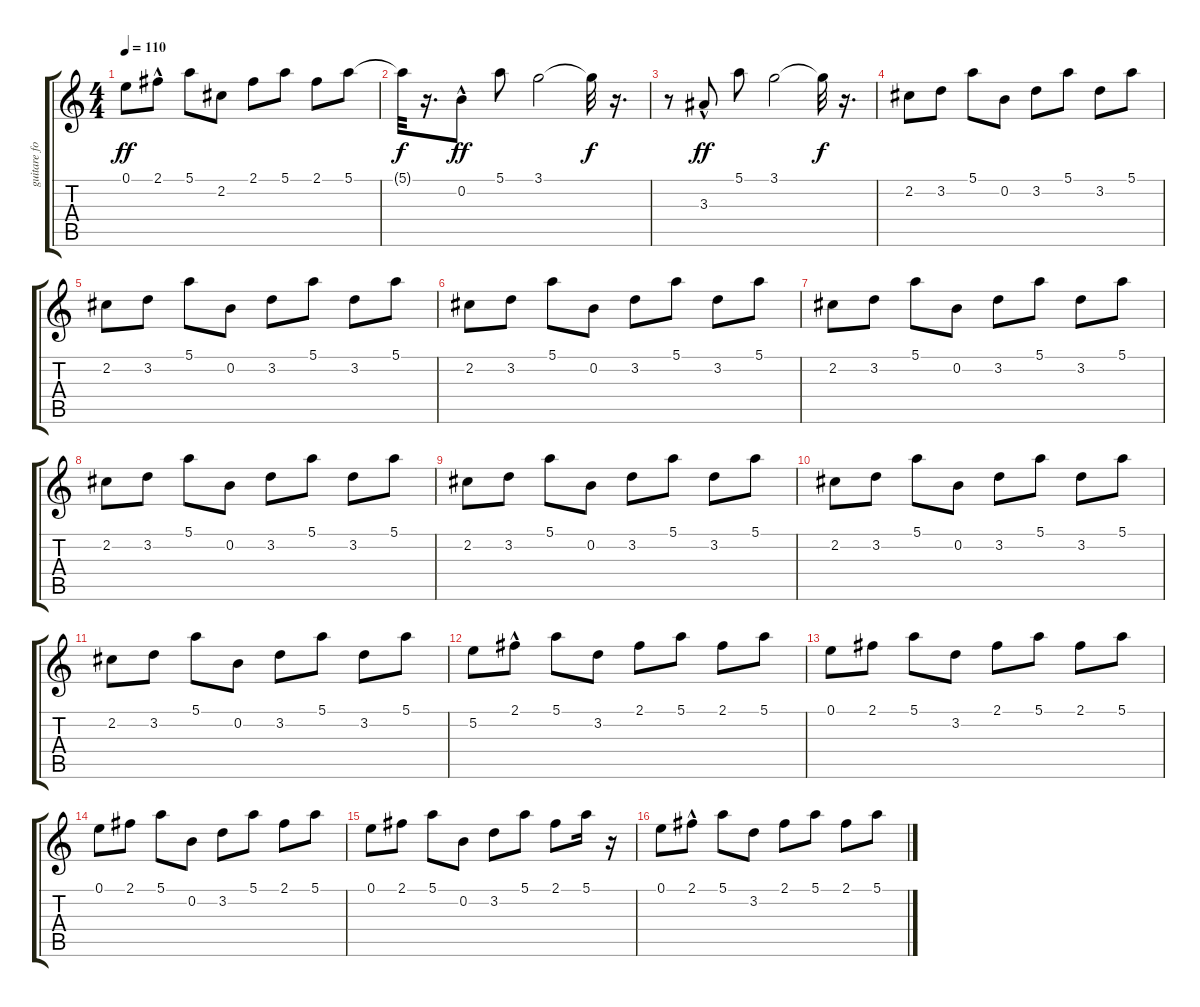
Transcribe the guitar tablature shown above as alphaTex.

\track ("guitare folk" "guitare fo") {instrument acousticguitarsteel}
\staff {score tabs}
\tuning (E4 B3 G3 D3 A2 E2) {hide}
\ts (4 4)
\tempo 110
\clef g2
\ks c
0.1.8{dy ff} 2.1{hac}.8 5.1.8 2.2.8 2.1.8 5.1.8 2.1.8 5.1.8 |
5.1{t}.32{dy f} r.16{d} 0.2{hac}.8{dy ff} 5.1.8 3.1.2 3.1{t}.32{dy f} r.16{d} |
r.8 3.3{hac}.8{dy ff} 5.1.8 3.1.2 3.1{t}.32{dy f} r.16{d} |
2.2.8 3.2.8 5.1.8 0.2.8 3.2.8 5.1.8 3.2.8 5.1.8 |
2.2.8 3.2.8 5.1.8 0.2.8 3.2.8 5.1.8 3.2.8 5.1.8 |
2.2.8 3.2.8 5.1.8 0.2.8 3.2.8 5.1.8 3.2.8 5.1.8 |
2.2.8 3.2.8 5.1.8 0.2.8 3.2.8 5.1.8 3.2.8 5.1.8 |
2.2.8 3.2.8 5.1.8 0.2.8 3.2.8 5.1.8 3.2.8 5.1.8 |
2.2.8 3.2.8 5.1.8 0.2.8 3.2.8 5.1.8 3.2.8 5.1.8 |
2.2.8 3.2.8 5.1.8 0.2.8 3.2.8 5.1.8 3.2.8 5.1.8 |
2.2.8 3.2.8 5.1.8 0.2.8 3.2.8 5.1.8 3.2.8 5.1.8 |
5.2.8 2.1{hac}.8 5.1.8 3.2.8 2.1.8 5.1.8 2.1.8 5.1.8 |
0.1.8 2.1.8 5.1.8 3.2.8 2.1.8 5.1.8 2.1.8 5.1.8 |
0.1.8 2.1.8 5.1.8 0.2.8 3.2.8 5.1.8 2.1.8 5.1.8 |
0.1.8 2.1.8 5.1.8 0.2.8 3.2.8 5.1.8 2.1.8 5.1.16 r.16 |
0.1.8 2.1{hac}.8 5.1.8 3.2.8 2.1.8 5.1.8 2.1.8 5.1.8
